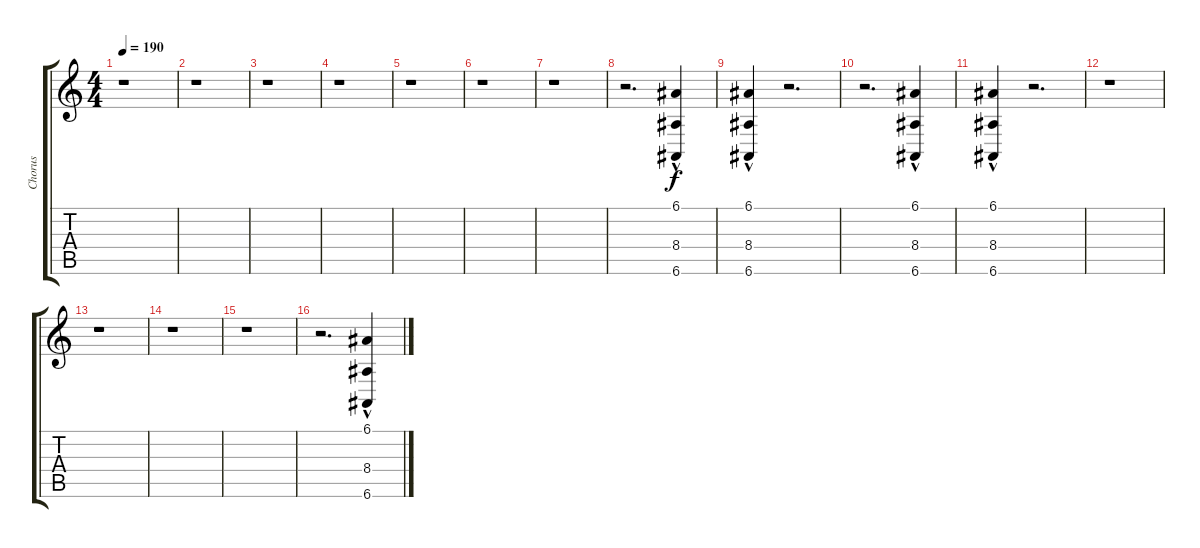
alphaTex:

\track ("Chorus" "Chorus") {instrument clavinet}
\staff {score tabs}
\tuning (E4 B3 G3 D3 A2 E2) {hide}
\ts (4 4)
\tempo 190
\clef g2
\ks c
r.1{dy f} |
r.1 |
r.1 |
r.1 |
r.1 |
r.1 |
r.1 |
r.2{d} (6.1{hac} 8.4 6.6).4 |
(6.1{hac} 8.4 6.6).4 r.2{d} |
r.2{d} (6.1{hac} 8.4 6.6).4 |
(6.1{hac} 8.4 6.6).4 r.2{d} |
r.1 |
r.1 |
r.1 |
r.1 |
r.2{d} (6.1{hac} 8.4 6.6).4
